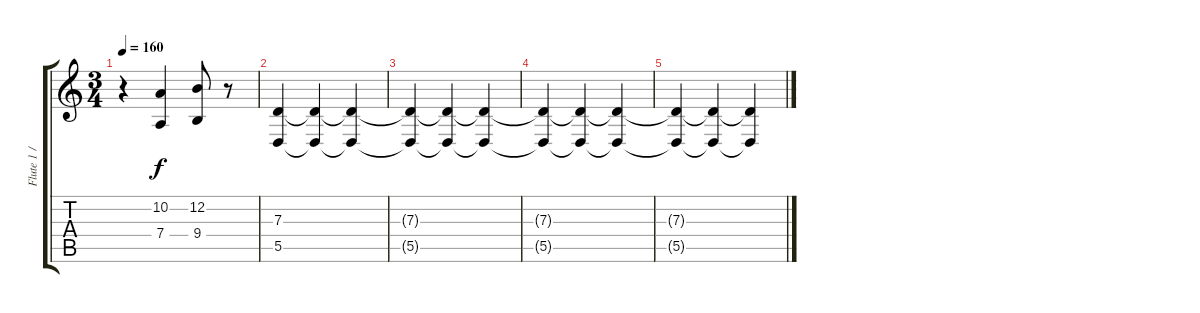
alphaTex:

\track ("Flute 1 / Tempo" "Flute 1 / ") {instrument flute}
\staff {score tabs}
\tuning (E4 B3 G3 D3 A2 E2) {hide}
\ts (3 4)
\tempo 160
\clef g2
\ks c
r.4{dy f} (10.2 7.4).4 (12.2 9.4).8 r.8 |
(7.3 5.5).4{volume 0} (7.3{t} 5.5{t}).4 (7.3{t} 5.5{t}).4 |
(7.3{t} 5.5{t}).4 (7.3{t} 5.5{t}).4 (7.3{t} 5.5{t}).4 |
(7.3{t} 5.5{t}).4 (7.3{t} 5.5{t}).4 (7.3{t} 5.5{t}).4 |
(7.3{t} 5.5{t}).4 (7.3{t} 5.5{t}).4 (7.3{t} 5.5{t}).4
